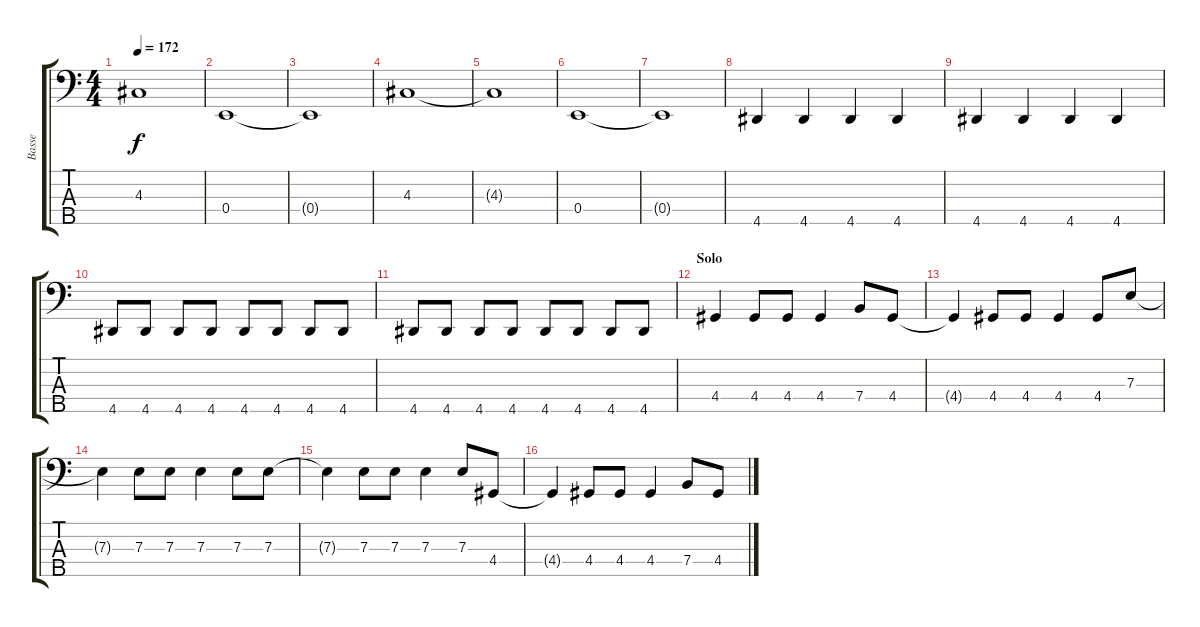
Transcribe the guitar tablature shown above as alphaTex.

\track ("Basse" "Basse") {instrument electricbassfinger}
\staff {score tabs}
\tuning (G2 D2 A1 E1 B0) {hide}
\ts (4 4)
\tempo 172
\clef f4
\ks c
4.3{t}.1{dy f} |
0.4.1 |
0.4{t}.1 |
4.3.1 |
4.3{t}.1 |
0.4.1 |
0.4{t}.1 |
4.5.4 4.5.4 4.5.4 4.5.4 |
4.5.4 4.5.4 4.5.4 4.5.4 |
4.5.8 4.5.8 4.5.8 4.5.8 4.5.8 4.5.8 4.5.8 4.5.8 |
4.5.8 4.5.8 4.5.8 4.5.8 4.5.8 4.5.8 4.5.8 4.5.8 |
\section ("" "Solo")
4.4.4 4.4.8 4.4.8 4.4.4 7.4.8 4.4.8 |
4.4{t}.4 4.4.8 4.4.8 4.4.4 4.4.8 7.3.8 |
7.3{t}.4 7.3.8 7.3.8 7.3.4 7.3.8 7.3.8 |
7.3{t}.4 7.3.8 7.3.8 7.3.4 7.3.8 4.4.8 |
4.4{t}.4 4.4.8 4.4.8 4.4.4 7.4.8 4.4.8
